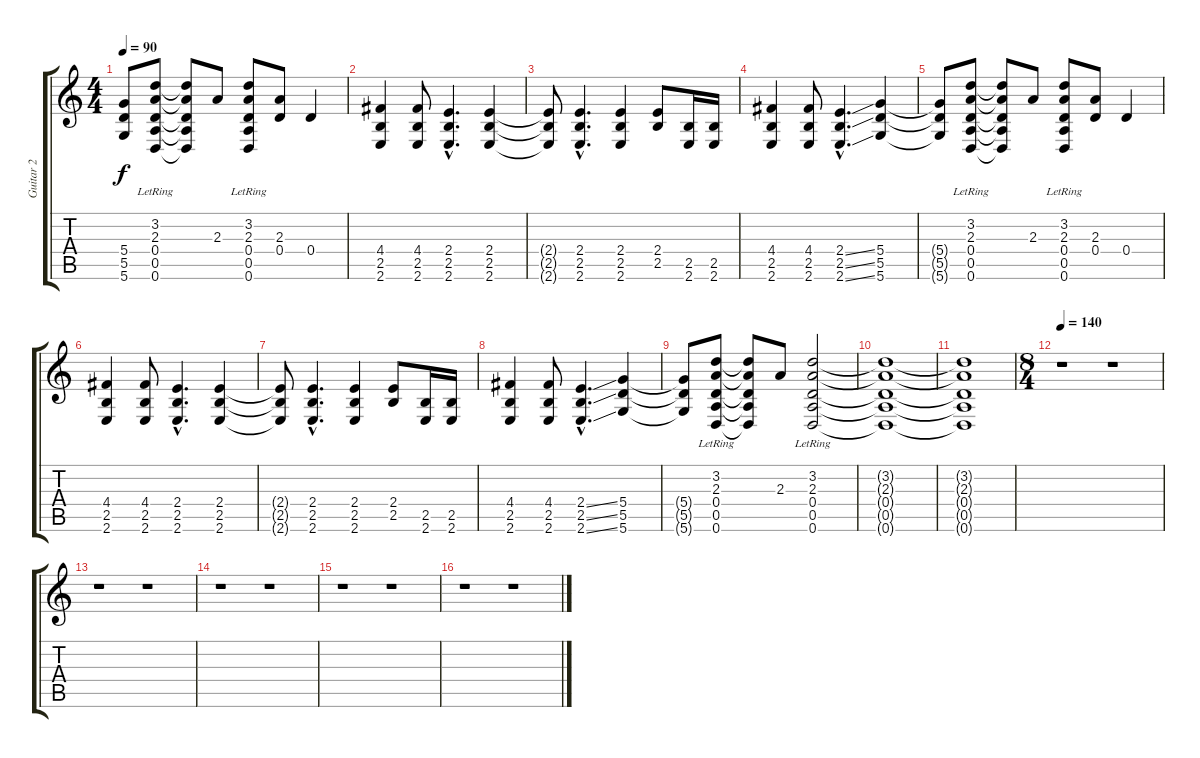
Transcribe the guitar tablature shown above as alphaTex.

\track ("Guitar 2" "Guitar 2") {instrument electricguitarjazz}
\staff {score tabs}
\tuning (E4 B3 G3 D3 A2 D2) {hide}
\ts (4 4)
\tempo 90
\clef g2
\ks c
(5.4{t} 5.5{t} 5.6{t}).8{dy f} (3.2{lr} 2.3 0.4{lr} 0.5{lr} 0.6{lr}).8 (3.2{t} 2.3{t} 0.4{t} 0.5{t} 0.6{t}).8 2.3.8 (3.2 2.3 0.4{lr} 0.5{lr} 0.6{lr}).8 (2.3 0.4).8 0.4.4 |
(4.4 2.5 2.6).4 (4.4 2.5 2.6).8 (2.4{hac} 2.5{hac} 2.6{hac}).4{d} (2.4 2.5 2.6).4 |
(2.4{t} 2.5{t} 2.6{t}).8 (2.4{hac} 2.5{hac} 2.6{hac}).4{d} (2.4 2.5 2.6).4 (2.4 2.5).8 (2.5 2.6).16 (2.5 2.6).16 |
(4.4 2.5 2.6).4 (4.4 2.5 2.6).8 (2.4{ss hac} 2.5{ss hac} 2.6{ss hac}).4{d} (5.4 5.5 5.6).4 |
(5.4{t} 5.5{t} 5.6{t}).8 (3.2{lr} 2.3 0.4{lr} 0.5{lr} 0.6{lr}).8 (3.2{t} 2.3{t} 0.4{t} 0.5{t} 0.6{t}).8 2.3.8 (3.2 2.3 0.4{lr} 0.5{lr} 0.6{lr}).8 (2.3 0.4).8 0.4.4 |
(4.4 2.5 2.6).4 (4.4 2.5 2.6).8 (2.4{hac} 2.5{hac} 2.6{hac}).4{d} (2.4 2.5 2.6).4 |
(2.4{t} 2.5{t} 2.6{t}).8 (2.4{hac} 2.5{hac} 2.6{hac}).4{d} (2.4 2.5 2.6).4 (2.4 2.5).8 (2.5 2.6).16 (2.5 2.6).16 |
(4.4 2.5 2.6).4 (4.4 2.5 2.6).8 (2.4{ss hac} 2.5{ss hac} 2.6{ss hac}).4{d} (5.4 5.5 5.6).4 |
(5.4{t} 5.5{t} 5.6{t}).8 (3.2{lr} 2.3 0.4{lr} 0.5{lr} 0.6{lr}).8 (3.2{t} 2.3{t} 0.4{t} 0.5{t} 0.6{t}).8 2.3.8 (3.2 2.3 0.4{lr} 0.5{lr} 0.6{lr}).2 |
(3.2{t} 2.3{t} 0.4{t} 0.5{t} 0.6{t}).1 |
(3.2{t} 2.3{t} 0.4{t} 0.5{t} 0.6{t}).1 |
\ts (8 4)
\tempo 140
r.1 r.1 |
r.1 r.1 |
r.1 r.1 |
r.1 r.1 |
r.1 r.1
